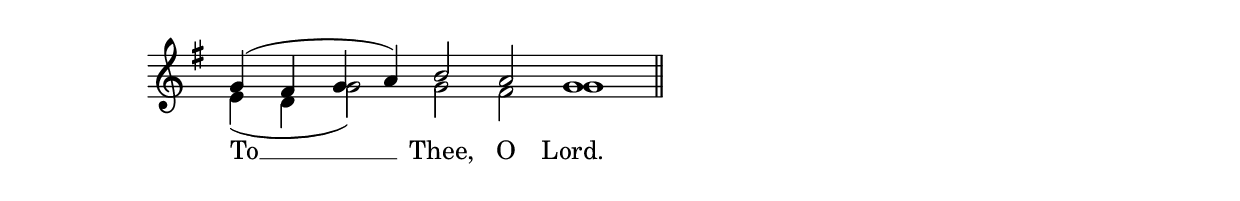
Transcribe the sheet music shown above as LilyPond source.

\version "2.24.4"




keyTime = { \key g \major}
cadenzaMeasure = {
  \cadenzaOff
  \partial 1024 s1024
  \cadenzaOn

}

SopMusic    = \relative { 
    \cadenzaOn
    g'4( fis g a) b2 a g1 \cadenzaMeasure \section
}

BassMusic   = \relative {
    \cadenzaOn
    e'4( d g2) g fis g1 \cadenzaMeasure \section
}



VerseOne = \lyricmode {
    To __ Thee, O Lord.
    }


\score {
    \new Staff \with {midiInstrument = "choir aahs"} 
    <<
        \clef "treble"
        \new Voice = "Sop"  { \voiceOne \keyTime \SopMusic}
        \new Voice = "Bass" { \voiceTwo \BassMusic }
        \new Lyrics \lyricsto "Sop" { \VerseOne }
    >>

    \layout {
        \context {
            \Score
                \omit BarNumber
                \override SpacingSpanner.common-shortest-duration = #(ly:make-moment 1/16)

        }
        \context {
            \Staff
                \remove Time_signature_engraver
        }
        \context {
            \Lyrics
                \override LyricSpace.minimum-distance = #1.0
        }
    }
    \midi {
        \tempo 4 = 180
    }
}





